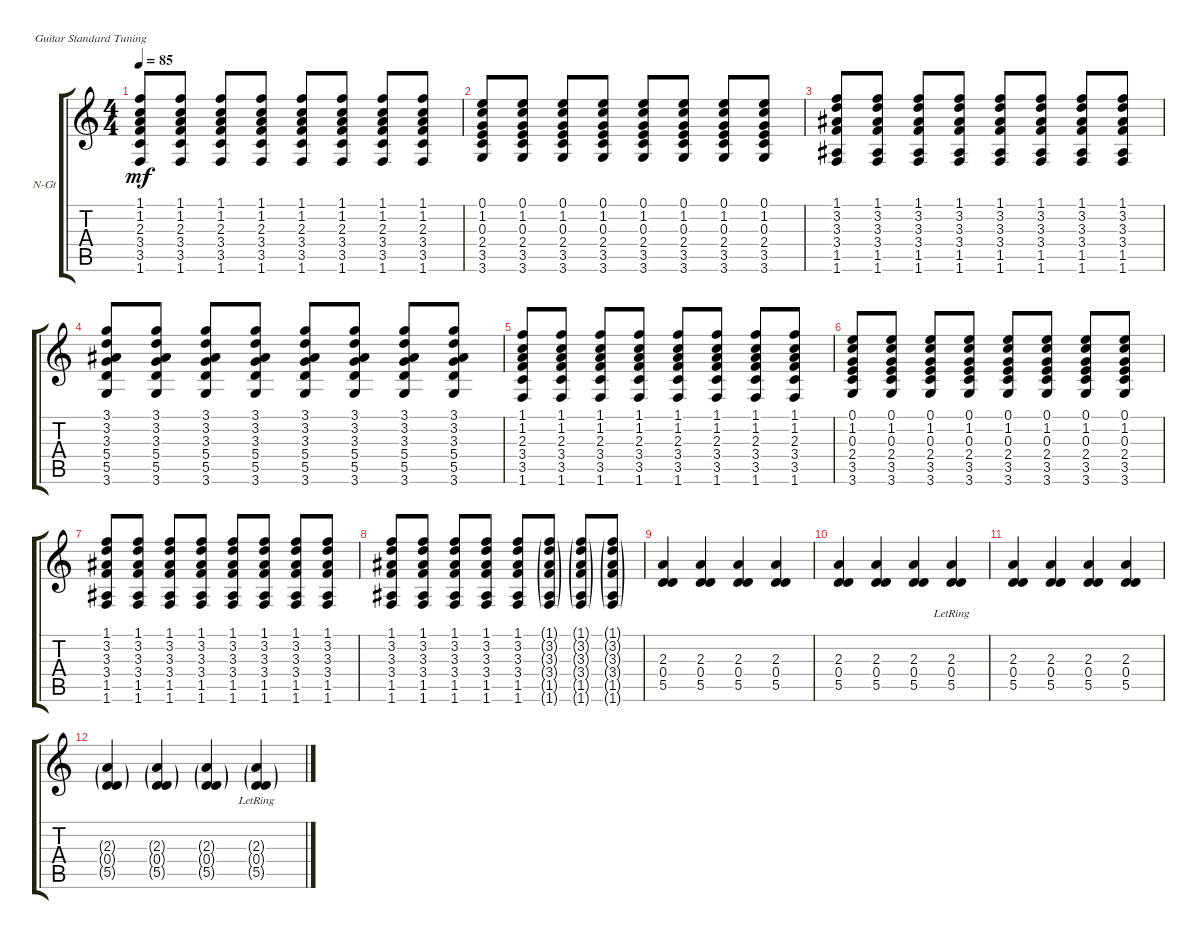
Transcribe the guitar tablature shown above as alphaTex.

\defaultSystemsLayout 4
\bracketExtendMode groupsimilarinstruments
\firstSystemTrackNameOrientation horizontal
\otherSystemsTrackNameOrientation horizontal
\track ("Nylon Guitar" "N-Gt") {instrument acousticguitarnylon}
\staff {score tabs}
\tuning (E4 B3 G3 D3 A2 E2)
\ts (4 4)
\tempo 85
\clef g2
\ks c
(1.6 3.5 3.4 2.3 1.2 1.1).8{dy mf} (1.6 3.5 2.3 1.2 1.1 3.4).8 (1.6 3.5 3.4 2.3 1.2 1.1).8 (1.6 3.5 3.4 2.3 1.2 1.1).8 (1.6 3.5 3.4 2.3 1.2 1.1).8 (1.6 3.5 3.4 2.3 1.2 1.1).8 (1.6 3.5 3.4 2.3 1.2 1.1).8 (1.6 3.5 3.4 2.3 1.2 1.1).8 |
(3.5 2.4 1.2 0.1 0.3 3.6).8 (3.5 2.4 1.2 0.1 0.3 3.6).8 (3.6 3.5 2.4 1.2 0.1 0.3).8 (3.6 3.5 2.4 1.2 0.1 0.3).8 (3.6 3.5 2.4 1.2 0.1 0.3).8 (3.6 3.5 2.4 1.2 0.1 0.3).8 (3.6 3.5 2.4 1.2 0.1 0.3).8 (3.6 3.5 2.4 1.2 0.1 0.3).8 |
(1.6 1.5 3.4 3.3 3.2 1.1).8 (1.6 1.5 3.4 3.3 3.2 1.1).8 (1.6 1.5 3.4 3.3 3.2 1.1).8 (1.6 1.5 3.4 3.3 3.2 1.1).8 (1.6 1.5 3.4 3.3 3.2 1.1).8 (1.6 1.5 3.4 3.3 3.2 1.1).8 (1.6 1.5 3.4 3.3 3.2 1.1).8 (1.6 1.5 3.4 3.3 3.2 1.1).8 |
(3.6 5.5 5.4 3.3 3.2 3.1).8 (3.6 5.5 5.4 3.3 3.2 3.1).8 (3.6 5.5 5.4 3.3 3.2 3.1).8 (3.6 5.5 5.4 3.3 3.2 3.1).8 (3.6 5.5 5.4 3.3 3.2 3.1).8 (3.6 5.5 5.4 3.3 3.2 3.1).8 (3.6 5.5 5.4 3.3 3.2 3.1).8 (3.6 5.5 5.4 3.3 3.2 3.1).8 |
(1.6 3.5 3.4 2.3 1.2 1.1).8 (1.6 3.5 2.3 1.2 1.1 3.4).8 (1.6 3.5 3.4 2.3 1.2 1.1).8 (1.6 3.5 3.4 2.3 1.2 1.1).8 (1.6 3.5 3.4 2.3 1.2 1.1).8 (1.6 3.5 3.4 2.3 1.2 1.1).8 (1.6 3.5 3.4 2.3 1.2 1.1).8 (1.6 3.5 3.4 2.3 1.2 1.1).8 |
(3.5 2.4 1.2 0.1 0.3 3.6).8 (3.5 2.4 1.2 0.1 0.3 3.6).8 (3.6 3.5 2.4 1.2 0.1 0.3).8 (3.6 3.5 2.4 1.2 0.1 0.3).8 (3.6 3.5 2.4 1.2 0.1 0.3).8 (3.6 3.5 2.4 1.2 0.1 0.3).8 (3.6 3.5 2.4 1.2 0.1 0.3).8 (3.6 3.5 2.4 1.2 0.1 0.3).8 |
(1.6 1.5 3.4 3.3 3.2 1.1).8 (1.6 1.5 3.4 3.3 3.2 1.1).8 (1.6 1.5 3.4 3.3 3.2 1.1).8 (1.6 1.5 3.4 3.3 3.2 1.1).8 (1.6 1.5 3.4 3.3 3.2 1.1).8 (1.6 1.5 3.4 3.3 3.2 1.1).8 (1.6 1.5 3.4 3.3 3.2 1.1).8 (1.6 1.5 3.4 3.3 3.2 1.1).8 |
(1.6 1.5 3.4 3.3 3.2 1.1).8 (1.6 1.5 3.4 3.3 3.2 1.1).8 (1.6 1.5 3.4 3.3 3.2 1.1).8 (1.6 1.5 3.4 3.3 3.2 1.1).8 (1.6 1.5 3.4 3.3 3.2 1.1).8 (1.6{g} 1.5{g} 3.4{g} 3.3{g} 3.2{g} 1.1{g}).8 (1.6{g} 1.5{g} 3.4{g} 3.3{g} 3.2{g} 1.1{g}).8 (1.6{g} 1.5{g} 3.4{g} 3.3{g} 3.2{g} 1.1{g}).8 |
(2.3 5.5 0.4).4 (2.3 5.5 0.4).4 (2.3 5.5 0.4).4 (2.3 5.5 0.4).4 |
(2.3 5.5 0.4).4 (2.3 5.5 0.4).4 (2.3 5.5 0.4).4 (2.3{lr} 5.5{lr} 0.4{lr}).4 |
(2.3 5.5 0.4).4 (2.3 5.5 0.4).4 (2.3 5.5 0.4).4 (2.3 5.5 0.4).4 |
(2.3{g} 5.5{g} 0.4{g}).4 (2.3{g} 5.5{g} 0.4{g}).4 (2.3{g} 5.5{g} 0.4{g}).4 (2.3{g lr} 5.5{g lr} 0.4{g lr}).4
